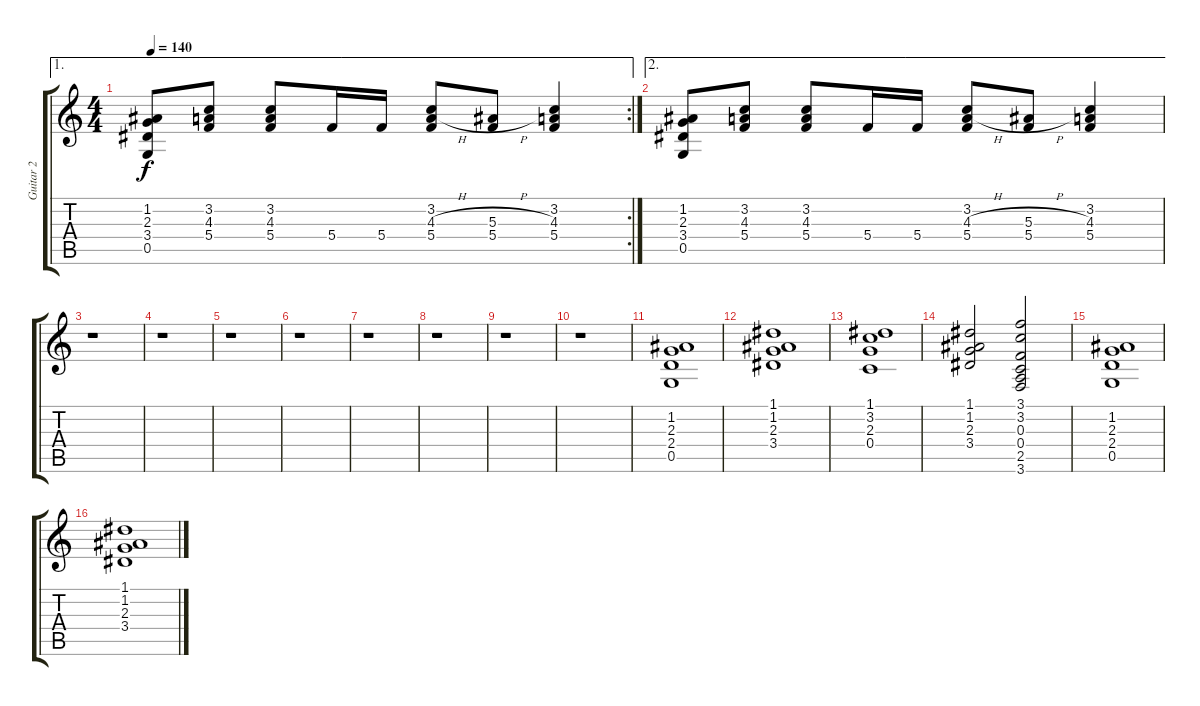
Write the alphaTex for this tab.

\track ("Guitar 2" "Guitar 2") {instrument distortionguitar}
\staff {score tabs}
\tuning (D4 A3 F3 C3 G2 D2) {hide}
\ae 1
\rc 2
\ts (4 4)
\tempo 140
\clef g2
\ks c
(1.2 2.3 3.4 0.5).8{dy f} (3.2 4.3 5.4).8 (3.2 4.3 5.4).8 5.4.16 5.4.16 (3.2 4.3{h} 5.4).8 (5.3{h} 5.4).8 (3.2 4.3 5.4).4 |
\ae 2
(1.2 2.3 3.4 0.5).8 (3.2 4.3 5.4).8 (3.2 4.3 5.4).8 5.4.16 5.4.16 (3.2 4.3{h} 5.4).8 (5.3{h} 5.4).8 (3.2 4.3 5.4).4 |
r.1 |
r.1 |
r.1 |
r.1 |
r.1 |
r.1 |
r.1 |
r.1 |
(1.2 2.3 2.4 0.5).1 |
(1.1 1.2 2.3 3.4).1 |
(1.1 3.2 2.3 0.4).1 |
(1.1 1.2 2.3 3.4).2 (3.1 3.2 0.3 0.4 2.5 3.6).2 |
(1.2 2.3 2.4 0.5).1 |
(1.1 1.2 2.3 3.4).1
